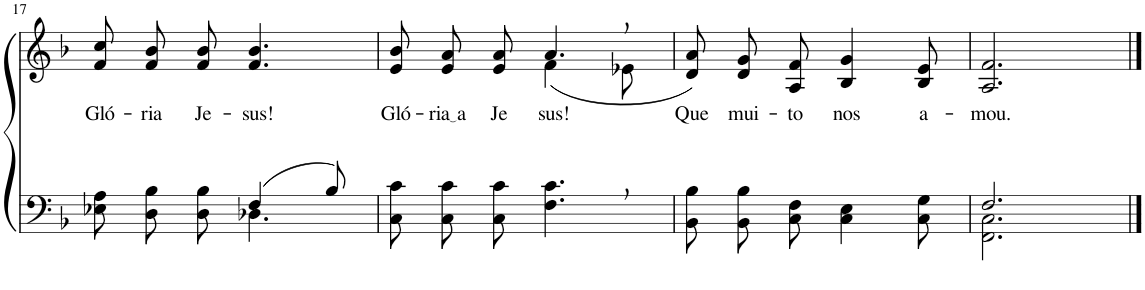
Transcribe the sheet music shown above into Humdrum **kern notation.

**kern	**kern	**text
*part2	*part1	*part1
*staff2	*staff1	*staff1
*I"Parte III e IV	*I"Parte I e II	*
!!LO:PB:g=z
*clefF4	*clefG2	*
*Trd-1c-2	*Trd-1c-2	*
*k[b-]	*k[b-]	*
*M6/8	*M6/8	*
=17	=17	=17
*^	*	*
!	!	!	!LO:LY:b
4.ryy	8E-X\ 8A\L	8f/ 8cc/L	Gló-
!	!	!	!LO:LY:b
.	8D\ 8B-\	8f/ 8b-/	-ria
!	!	!	!LO:LY:b
.	8D\ 8B-\J	8f/ 8b-/J	Je-
!	!	!	!LO:LY:b
(4F/	4.D-X\	4.f/ 4.b-/	-sus!
8B-/)	.	.	.
*v	*v	*	*
=18	=18	=18
!	!	!LO:LY:b
*	*^	*
8C\ 8c\L	8e/ 8b-/L	4.ryy	Gló-
!	!	!	!LO:LY:b
8C\ 8c\	8e/ 8a/	.	ria a
!	!	!	!LO:LY:b
8C\ 8c\J	8e/ 8a/J	.	Je-
!	!	!	!LO:LY:b
4.F\, 4.c\,	4.a,/	(4f\	-sus!
.	.	8e-X\	.
=19	=19	=19	=19
!	!	!	!LO:LY:b
*	*v	*v	*
8BB-\ 8B-\L	8d/ 8a/L)	Que
!	!	!LO:LY:b
8BB-\ 8B-\	8d/ 8g/	mui-
!	!	!LO:LY:b
8C\ 8F\J	8A/ 8f/J	-to
!	!	!LO:LY:b
4C\ 4E\	4B-/ 4g/	nos
!	!	!LO:LY:b
8C\ 8G\	8B-/ 8e/	a-
=20	=20	=20
*^	*	*
!	!	!	!LO:LY:b
2.F/	2.FF\ 2.C\	2.A/ 2.f/	-mou.
*v	*v	*	*
==	==	==
*-	*-	*-
